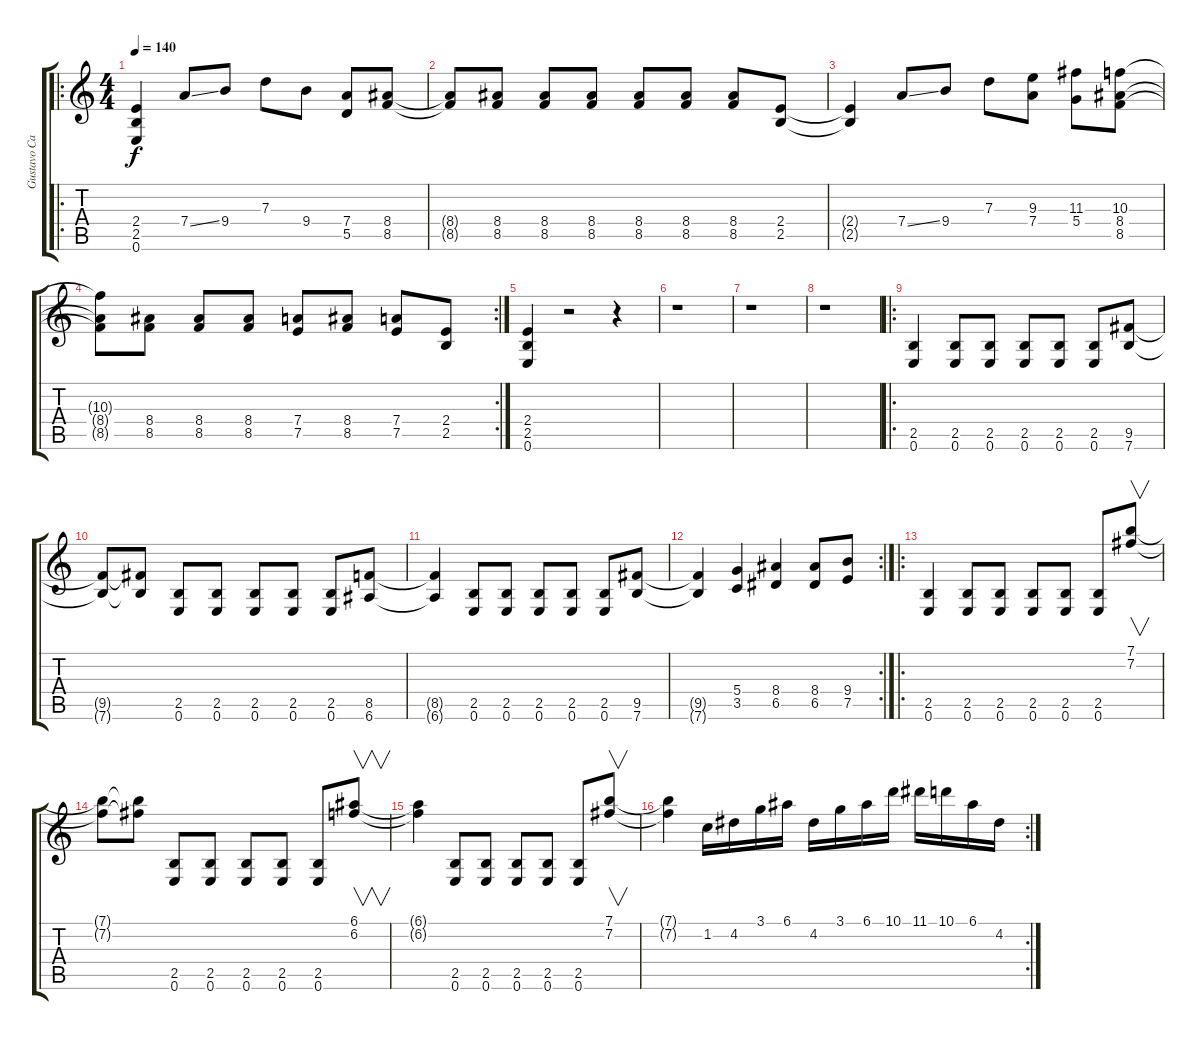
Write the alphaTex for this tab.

\track ("Gustavo Campos" "Gustavo Ca") {instrument distortionguitar}
\staff {score tabs}
\tuning (E4 B3 G3 D3 A2 E2) {hide}
\ro
\ts (4 4)
\tempo 140
\clef g2
\ks c
(2.4{t} 2.5{t} 0.6{t}).4{dy f volume 10 instrument distortionguitar} 7.4{ss}.8 9.4.8 7.3.8 9.4.8 (7.4 5.5).8 (8.4 8.5).8 |
(8.4{t} 8.5{t}).8 (8.4 8.5).8 (8.4 8.5).8 (8.4 8.5).8 (8.4 8.5).8 (8.4 8.5).8 (8.4 8.5).8 (2.4 2.5).8 |
(2.4{t} 2.5{t}).4 7.4{ss}.8 9.4.8 7.3.8 (9.3 7.4).8 (11.3 5.4).8 (10.3 8.4 8.5).8 |
\rc 2
(10.3{t} 8.4{t} 8.5{t}).8 (8.4 8.5).8 (8.4 8.5).8 (8.4 8.5).8 (7.4 7.5).8 (8.4 8.5).8 (7.4 7.5).8 (2.4 2.5).8 |
(2.4 2.5 0.6).4 r.2 r.4 |
r.1 |
r.1 |
r.1 |
\ro
(2.5 0.6).4 (2.5 0.6).8 (2.5 0.6).8 (2.5 0.6).8 (2.5 0.6).8 (2.5 0.6).8 (9.5 7.6).8 |
(9.5{t} 7.6{t}).8 (9.5{t} 7.6{t}).8 (2.5 0.6).8 (2.5 0.6).8 (2.5 0.6).8 (2.5 0.6).8 (2.5 0.6).8 (8.5 6.6).8 |
(8.5{t} 6.6{t}).4 (2.5 0.6).8 (2.5 0.6).8 (2.5 0.6).8 (2.5 0.6).8 (2.5 0.6).8 (9.5 7.6).8 |
\rc 2
(9.5{t} 7.6{t}).4 (5.4 3.5).4 (8.4 6.5).4 (8.4 6.5).8 (9.4 7.5).8 |
\ro
(2.5 0.6).4 (2.5 0.6).8 (2.5 0.6).8 (2.5 0.6).8 (2.5 0.6).8 (2.5 0.6).8 (7.1 7.2).8{v} |
(7.1{t} 7.2{t}).8 (7.1{t} 7.2{t}).8 (2.5 0.6).8 (2.5 0.6).8 (2.5 0.6).8 (2.5 0.6).8 (2.5 0.6).8 (6.1 6.2).8{v} |
(6.1{t} 6.2{t}).4 (2.5 0.6).8 (2.5 0.6).8 (2.5 0.6).8 (2.5 0.6).8 (2.5 0.6).8 (7.1 7.2).8{v} |
\rc 2
(7.1{t} 7.2{t}).4 1.2.16 4.2.16 3.1.16 6.1.16 4.2.16 3.1.16 6.1.16 10.1.16 11.1.16 10.1.16 6.1.16 4.2.16
